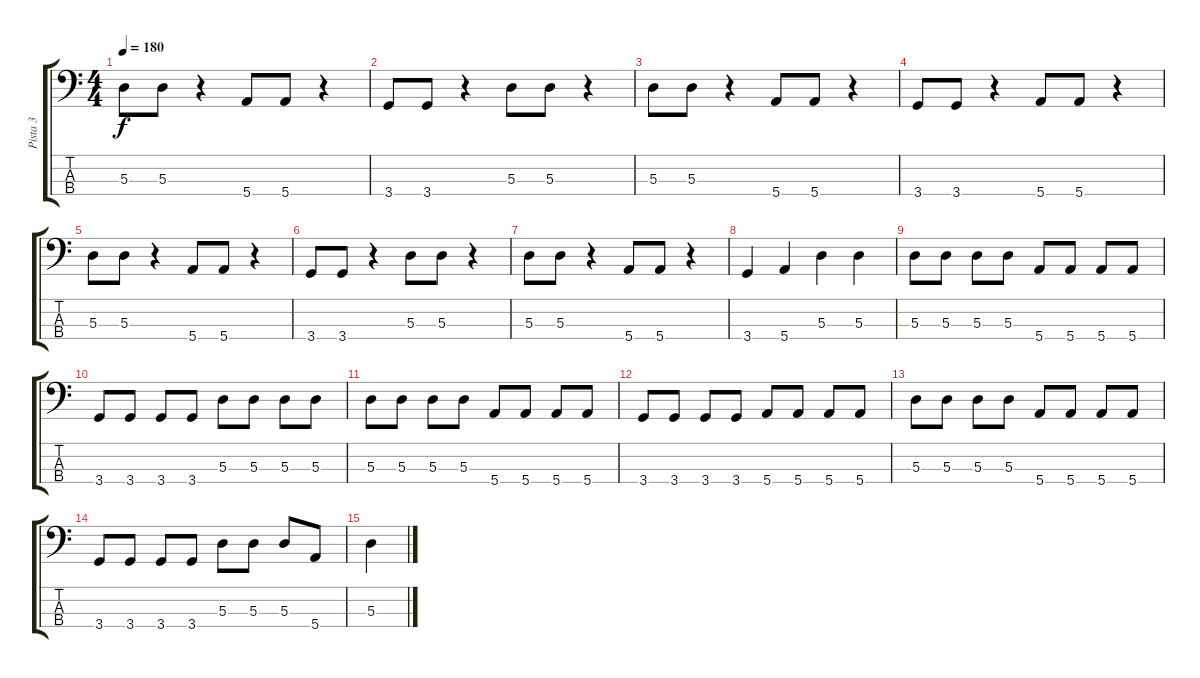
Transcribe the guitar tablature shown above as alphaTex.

\track ("Pista 3" "Pista 3") {instrument electricbassfinger}
\staff {score tabs}
\tuning (G2 D2 A1 E1) {hide}
\ts (4 4)
\tempo 180
\clef f4
\ks c
5.3.8{dy f} 5.3.8 r.4 5.4.8 5.4.8 r.4 |
3.4.8 3.4.8 r.4 5.3.8 5.3.8 r.4 |
5.3.8 5.3.8 r.4 5.4.8 5.4.8 r.4 |
3.4.8 3.4.8 r.4 5.4.8 5.4.8 r.4 |
5.3.8 5.3.8 r.4 5.4.8 5.4.8 r.4 |
3.4.8 3.4.8 r.4 5.3.8 5.3.8 r.4 |
5.3.8 5.3.8 r.4 5.4.8 5.4.8 r.4 |
3.4.4 5.4.4 5.3.4 5.3.4 |
5.3.8 5.3.8 5.3.8 5.3.8 5.4.8 5.4.8 5.4.8 5.4.8 |
3.4.8 3.4.8 3.4.8 3.4.8 5.3.8 5.3.8 5.3.8 5.3.8 |
5.3.8 5.3.8 5.3.8 5.3.8 5.4.8 5.4.8 5.4.8 5.4.8 |
3.4.8 3.4.8 3.4.8 3.4.8 5.4.8 5.4.8 5.4.8 5.4.8 |
5.3.8 5.3.8 5.3.8 5.3.8 5.4.8 5.4.8 5.4.8 5.4.8 |
3.4.8 3.4.8 3.4.8 3.4.8 5.3.8 5.3.8 5.3.8 5.4.8 |
5.3.4
